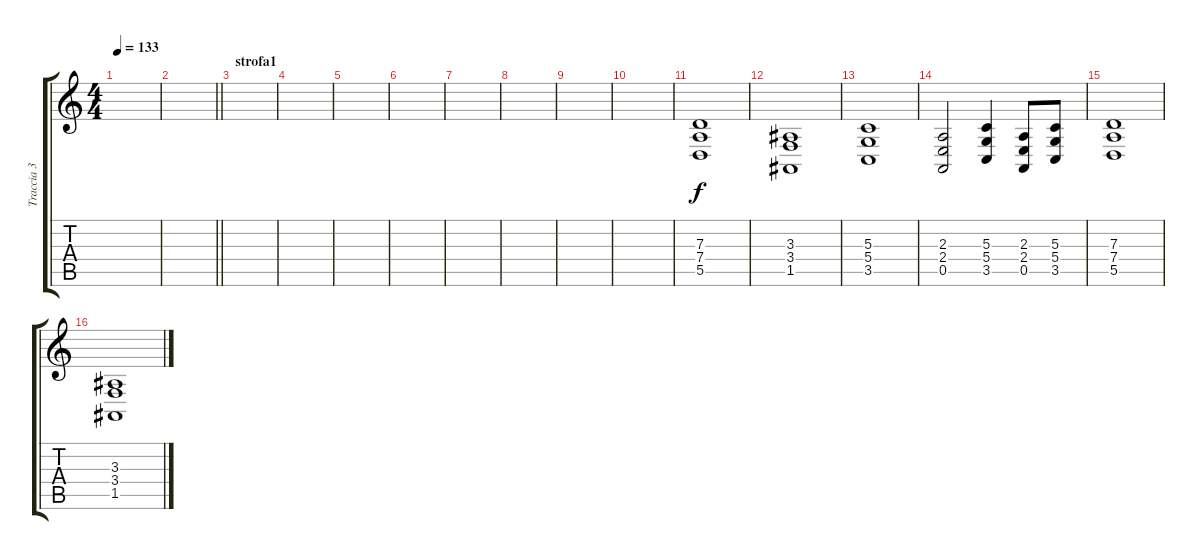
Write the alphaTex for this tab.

\track ("Traccia 3" "Traccia 3") {instrument stringensemble1}
\staff {score tabs}
\tuning (E4 B3 G3 D3 A2 E2) {hide}
\ts (4 4)
\tempo 133
\clef g2
\ks c
|
\barLineRight lightlight
|
\section ("" "strofa1")
|
|
|
|
|
|
|
|
(7.3 7.4 5.5).1{volume 12} |
(3.3 3.4 1.5).1 |
(5.3 5.4 3.5).1 |
(2.3 2.4 0.5).2 (5.3 5.4 3.5).4 (2.3 2.4 0.5).8 (5.3 5.4 3.5).8 |
(7.3 7.4 5.5).1{volume 12} |
(3.3 3.4 1.5).1
